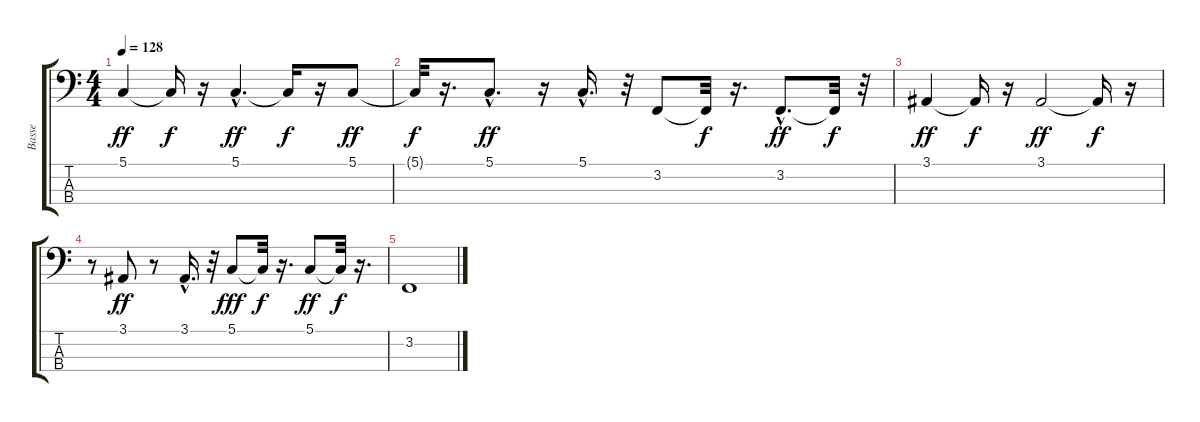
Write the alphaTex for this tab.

\track ("Basse" "Basse") {instrument electricbassfinger}
\staff {score tabs}
\tuning (G1 D1 A0 E0) {hide}
\ts (4 4)
\tempo 128
\clef f4
\ks c
5.1.4{dy ff} 5.1{t}.16{dy f} r.16 5.1{hac}.4{d dy ff} 5.1{t}.16{dy f} r.16 5.1.8{dy ff} |
5.1{t}.32{dy f} r.16{d} 5.1{hac}.8{d dy ff} r.16 5.1{hac}.16{d} r.32 3.2.8 3.2{t}.32{dy f} r.16{d} 3.2{hac}.8{d dy ff} 3.2{t}.32{dy f} r.32 |
3.1.4{dy ff} 3.1{t}.16{dy f} r.16 3.1.2{dy ff} 3.1{t}.16{dy f} r.16 |
r.8 3.1.8{dy ff} r.8 3.1{hac}.16{d} r.32 5.1.8{dy fff} 5.1{t}.32{dy f} r.16{d} 5.1.8{dy ff} 5.1{t}.32{dy f} r.16{d} |
3.2.1
